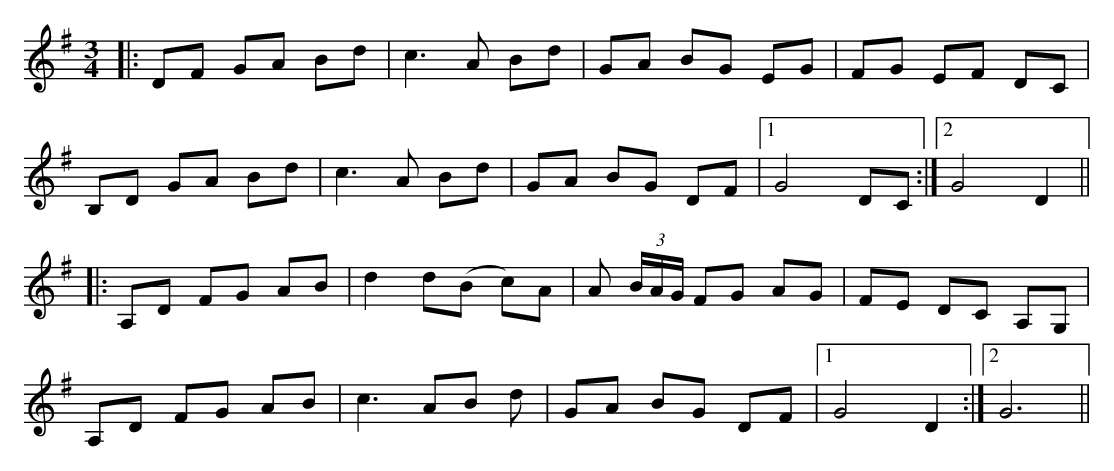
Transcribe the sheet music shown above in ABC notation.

X:1
M:3/4
K:G
|:DF GA Bd|c3 A Bd|GA BG EG|FG EF DC|
B,D GA Bd|c3 A Bd|GA BG DF|1 G4 DC:|2 G4 D2||
|:A,D FG AB|d2 d(B c)A|A (3B/A/G/ FG AG|FE DC A,G,|
A,D FG AB|c3 AB d|GA BG DF|1 G4 D2:|2 G6||
